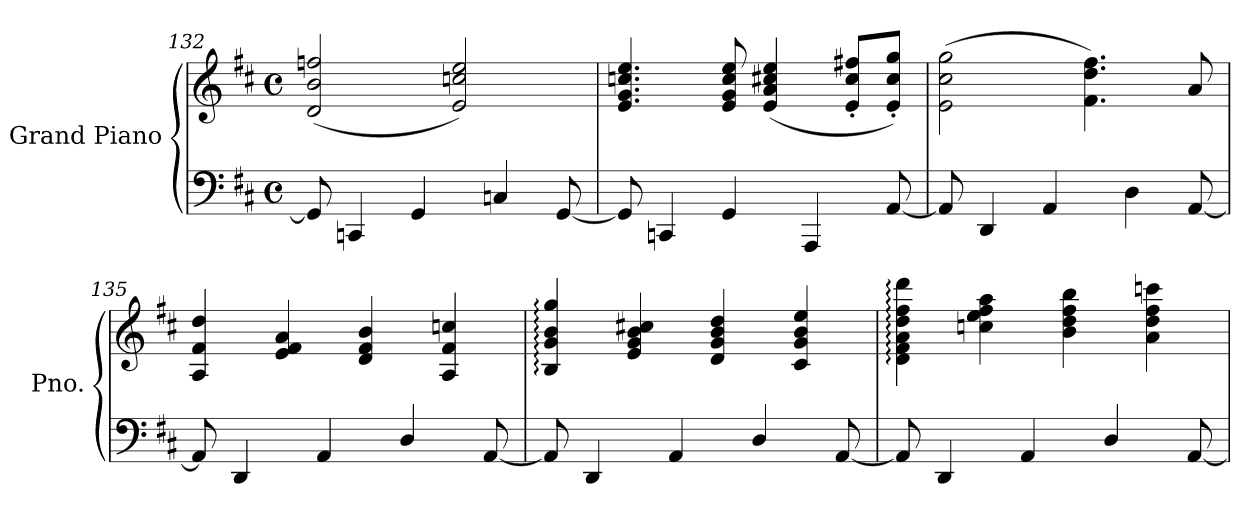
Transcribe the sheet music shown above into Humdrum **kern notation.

**kern	**kern
*part1	*part1
*staff2	*staff1
*I"Grand Piano	*
*I'Pno.	*
*clefF4	*clefG2
*k[f#c#]	*k[f#c#]
*M4/4	*M4/4
*met(c)	*met(c)
=132	=132
8GG/]	(<2d/ 2b/ 2ffn/
4CCn/	.
4GG/	.
.	2e/ 2ccn/ 2ee/)
4Cn/	.
[8GG/	.
!!LO:LB:g=z
=133	=133
8GG/]	4.e/ 4.g/ 4.ccn/ 4.ee/
4CCn/	.
4GG/	8e/ 8g/ 8cc/ 8ee/
.	(<4e/ 4a/ 4cc#X/ 4ee/
4AAA/	.
.	8e/' 8cc#/' 8ff#X/'L
[8AA/	8e/' 8cc#/' 8gg/'J)
=134	=134
8AA/]	(>2e\ 2cc#\ 2gg\
4DD/	.
4AA/	.
.	4.f#\ 4.dd\ 4.ff#\)
4D\	.
[8AA/	8a/
=135	=135
8AA/]	4A/ 4f#/ 4dd/
4DD/	.
.	4e/ 4f#/ 4a/
4AA/	.
.	4d/ 4f#/ 4b/
4D/	.
.	4A/ 4f#/ 4ccn/
[8AA/	.
=136	=136
8AA/]	4B/: 4g/: 4b/: 4gg/:
4DD/	.
.	4e/ 4g/ 4b/ 4cc#X/
4AA/	.
.	4d/ 4g/ 4b/ 4dd/
4D/	.
.	4c#/ 4g/ 4b/ 4ee/
[8AA/	.
=137	=137
8AA/]	4d\: 4f#\: 4a\: 4dd\: 4ff#\: 4ddd\:
4DD/	.
.	4ccn\ 4ee\ 4ff#\ 4aa\
4AA/	.
.	4b\ 4dd\ 4ff#\ 4bb\
4D/	.
.	4a\ 4dd\ 4ff#\ 4cccn\
[8AA/	.
=	=
*-	*-
